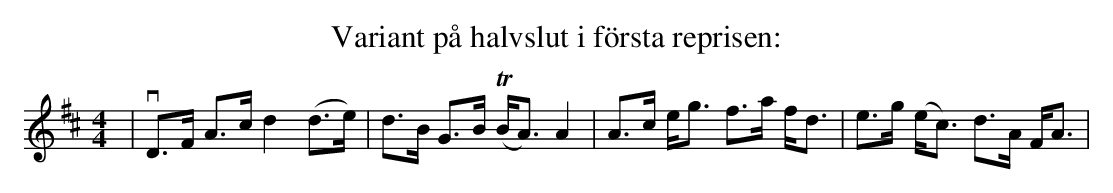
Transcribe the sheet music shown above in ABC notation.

X:1
T: Variant på halvslut i första reprisen:
M: 4/4
L: 1/8
K: D
| vD>F A>c d2 (d>e) | d>B G>B T(B<A) A2 | A>c e<g f>a f<d | e>g (e<c) d>A F<A |
